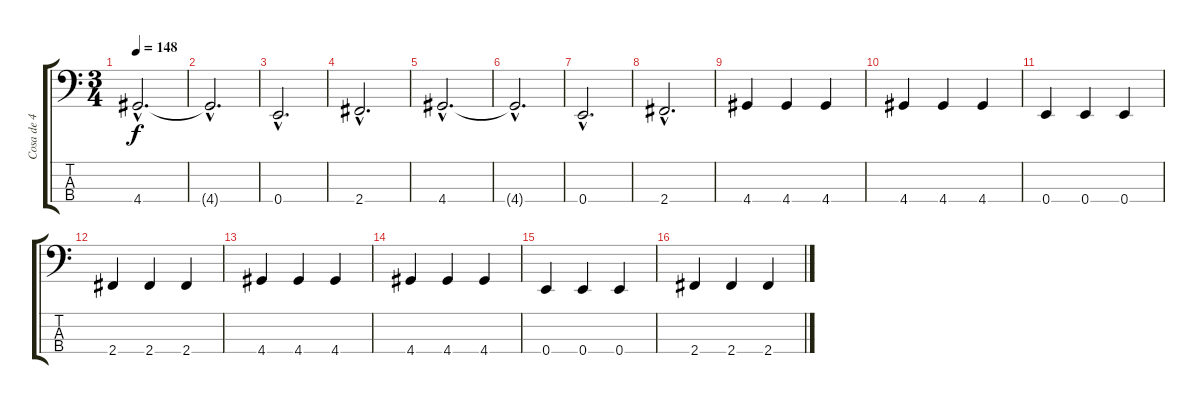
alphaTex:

\track ("Cosa de 4 cuerdas" "Cosa de 4 ") {instrument electricbassfinger}
\staff {score tabs}
\tuning (G2 D2 A1 E1) {hide}
\ts (3 4)
\tempo 148
\clef f4
\ks c
4.4{hac}.2{d dy f} |
4.4{hac t}.2{d} |
0.4{hac}.2{d} |
2.4{hac}.2{d} |
4.4{hac}.2{d} |
4.4{hac t}.2{d} |
0.4{hac}.2{d} |
2.4{hac}.2{d} |
4.4.4 4.4.4 4.4.4 |
4.4.4 4.4.4 4.4.4 |
0.4.4 0.4.4 0.4.4 |
2.4.4 2.4.4 2.4.4 |
4.4.4 4.4.4 4.4.4 |
4.4.4 4.4.4 4.4.4 |
0.4.4 0.4.4 0.4.4 |
2.4.4 2.4.4 2.4.4
